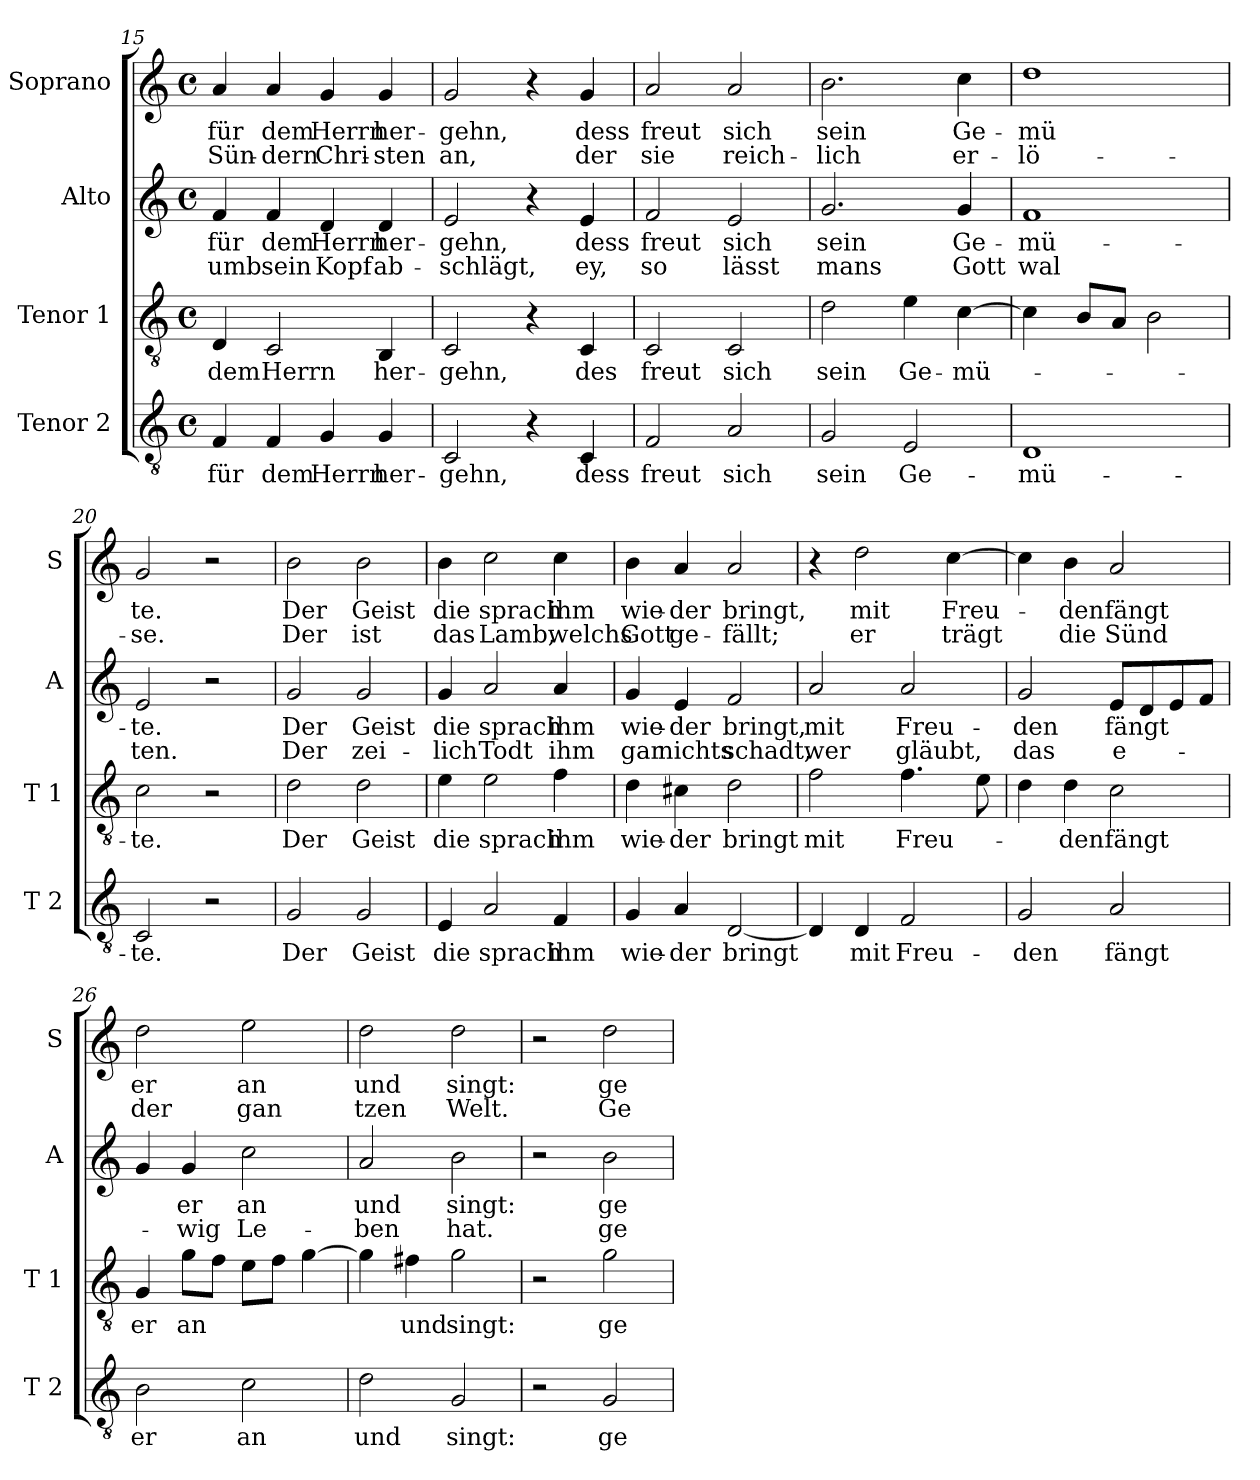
**kern	**text	**kern	**text	**kern	**text	**text	**kern	**text	**text
*part4	*part4	*part3	*part3	*part2	*part2	*part2	*part1	*part1	*part1
*staff4	*staff4	*staff3	*staff3	*staff2	*staff2	*staff2	*staff1	*staff1	*staff1
*I"Tenor 2	*	*I"Tenor 1	*	*I"Alto	*	*	*I"Soprano	*	*
*I'T 2	*	*I'T 1	*	*I'A	*	*	*I'S	*	*
*clefGv2	*	*clefGv2	*	*clefG2	*	*	*clefG2	*	*
*k[]	*	*k[]	*	*k[]	*	*	*k[]	*	*
*C:	*	*C:	*	*C:	*	*	*C:	*	*
*M4/4	*	*M4/4	*	*M4/4	*	*	*M4/4	*	*
*met(c)	*	*met(c)	*	*met(c)	*	*	*met(c)	*	*
=15	=15	=15	=15	=15	=15	=15	=15	=15	=15
!	!LO:LY:b	!	!LO:LY:b	!	!LO:LY:b	!LO:LY:b	!	!LO:LY:b	!LO:LY:b
4F/	für	4D/	dem	4f/	für	-umb	4a/	für	Sün-
!	!LO:LY:b	!	!LO:LY:b	!	!LO:LY:b	!LO:LY:b	!	!LO:LY:b	!LO:LY:b
4F/	dem	2C/	Herrn	4f/	dem	sein	4a/	dem	-dern
!	!LO:LY:b	!	!	!	!LO:LY:b	!LO:LY:b	!	!LO:LY:b	!LO:LY:b
4G/	Herrn	.	.	4d/	Herrn	Kopf	4g/	Herrn	Chri-
!	!LO:LY:b	!	!LO:LY:b	!	!LO:LY:b	!LO:LY:b	!	!LO:LY:b	!LO:LY:b
4G/	her-	4BB/	her-	4d/	her-	ab-	4g/	her-	-sten
=16	=16	=16	=16	=16	=16	=16	=16	=16	=16
!	!LO:LY:b	!	!LO:LY:b	!	!LO:LY:b	!LO:LY:b	!	!LO:LY:b	!LO:LY:b
2C/	-gehn,	2C/	-gehn,	2e/	-gehn,	-schlägt,	2g/	-gehn,	an,
4r	.	4r	.	4r	.	.	4r	.	.
!	!LO:LY:b	!	!LO:LY:b	!	!LO:LY:b	!LO:LY:b	!	!LO:LY:b	!LO:LY:b
4C/	dess	4C/	des	4e/	dess	ey,	4g/	dess	der
=17	=17	=17	=17	=17	=17	=17	=17	=17	=17
!	!LO:LY:b	!	!LO:LY:b	!	!LO:LY:b	!LO:LY:b	!	!LO:LY:b	!LO:LY:b
2F/	freut	2C/	freut	2f/	freut	so	2a/	freut	sie
!	!LO:LY:b	!	!LO:LY:b	!	!LO:LY:b	!LO:LY:b	!	!LO:LY:b	!LO:LY:b
2A/	sich	2C/	sich	2e/	sich	lässt	2a/	sich	reich-
!!LO:LB:g=z
=18	=18	=18	=18	=18	=18	=18	=18	=18	=18
!	!LO:LY:b	!	!LO:LY:b	!	!LO:LY:b	!LO:LY:b	!	!LO:LY:b	!LO:LY:b
2G/	sein	2d\	sein	2.g/	sein	mans	2.b\	sein	-lich
!	!LO:LY:b	!	!LO:LY:b	!	!	!	!	!	!
2E/	Ge-	4e\	Ge-	.	.	.	.	.	.
!	!	!	!LO:LY:b	!	!LO:LY:b	!LO:LY:b	!	!LO:LY:b	!LO:LY:b
.	.	[4c\	-mü-	4g/	Ge-	Gott	4cc\	Ge-	er-
=19	=19	=19	=19	=19	=19	=19	=19	=19	=19
!	!LO:LY:b	!	!	!	!LO:LY:b	!LO:LY:b	!	!LO:LY:b	!LO:LY:b
1D	-mü-	4c\]	.	1f	-mü-	wal	1dd	-mü	-lö-
.	.	8B/L	.	.	.	.	.	.	.
.	.	8A/J	.	.	.	.	.	.	.
.	.	2B\	.	.	.	.	.	.	.
=20	=20	=20	=20	=20	=20	=20	=20	=20	=20
!	!LO:LY:b	!	!LO:LY:b	!	!LO:LY:b	!LO:LY:b	!	!LO:LY:b	!LO:LY:b
2C/	-te.	2c\	-te.	2e/	-te.	ten.	2g/	te.	-se.
2r	.	2r	.	2r	.	.	2r	.	.
=21	=21	=21	=21	=21	=21	=21	=21	=21	=21
!	!LO:LY:b	!	!LO:LY:b	!	!LO:LY:b	!LO:LY:b	!	!LO:LY:b	!LO:LY:b
2G/	Der	2d\	Der	2g/	Der	Der	2b\	Der	Der
!	!LO:LY:b	!	!LO:LY:b	!	!LO:LY:b	!LO:LY:b	!	!LO:LY:b	!LO:LY:b
2G/	Geist	2d\	Geist	2g/	Geist	zei-	2b\	Geist	ist
=22	=22	=22	=22	=22	=22	=22	=22	=22	=22
!	!LO:LY:b	!	!LO:LY:b	!	!LO:LY:b	!LO:LY:b	!	!LO:LY:b	!LO:LY:b
4E/	die	4e\	die	4g/	die	-lich	4b\	die	das
!	!LO:LY:b	!	!LO:LY:b	!	!LO:LY:b	!LO:LY:b	!	!LO:LY:b	!LO:LY:b
2A/	sprach	2e\	sprach	2a/	sprach	Todt	2cc\	sprach	Lamb,
!	!LO:LY:b	!	!LO:LY:b	!	!LO:LY:b	!LO:LY:b	!	!LO:LY:b	!LO:LY:b
4F/	ihm	4f\	ihm	4a/	ihm	ihm	4cc\	ihm	welchs
=23	=23	=23	=23	=23	=23	=23	=23	=23	=23
!	!LO:LY:b	!	!LO:LY:b	!	!LO:LY:b	!LO:LY:b	!	!LO:LY:b	!LO:LY:b
4G/	wie-	4d\	wie-	4g/	wie-	gar	4b\	wie-	Gott
!	!LO:LY:b	!	!LO:LY:b	!	!LO:LY:b	!LO:LY:b	!	!LO:LY:b	!LO:LY:b
4A/	-der	4c#X\	-der	4e/	-der	nichts	4a/	-der	ge-
!	!LO:LY:b	!	!LO:LY:b	!	!LO:LY:b	!LO:LY:b	!	!LO:LY:b	!LO:LY:b
[2D/	bringt	2d\	bringt	2f/	bringt,	schadt,	2a/	bringt,	-fällt;
!!LO:LB:g=z
=24	=24	=24	=24	=24	=24	=24	=24	=24	=24
!	!	!	!LO:LY:b	!	!LO:LY:b	!LO:LY:b	!	!	!
4D/]	.	2f\	mit	2a/	mit	wer	4r	.	.
!	!LO:LY:b	!	!	!	!	!	!	!LO:LY:b	!LO:LY:b
4D/	mit	.	.	.	.	.	2dd\	mit	er
!	!LO:LY:b	!	!LO:LY:b	!	!LO:LY:b	!LO:LY:b	!	!	!
2F/	Freu-	4.f\	Freu-	2a/	Freu-	gläubt,	.	.	.
!	!	!	!	!	!	!	!	!LO:LY:b	!LO:LY:b
.	.	.	.	.	.	.	[4cc\	Freu-	trägt
.	.	8e\	.	.	.	.	.	.	.
=25	=25	=25	=25	=25	=25	=25	=25	=25	=25
!	!LO:LY:b	!	!	!	!LO:LY:b	!LO:LY:b	!	!	!
2G/	-den	4d\	.	2g/	-den	das	4cc\]	.	.
!	!	!	!LO:LY:b	!	!	!	!	!LO:LY:b	!LO:LY:b
.	.	4d\	-den	.	.	.	4b\	-den	die
!	!LO:LY:b	!	!LO:LY:b	!	!LO:LY:b	!LO:LY:b	!	!LO:LY:b	!LO:LY:b
2A/	fängt	2c\	fängt	8e/L	fängt	e-	2a/	fängt	Sünd
.	.	.	.	8d/	.	.	.	.	.
.	.	.	.	8e/	.	.	.	.	.
.	.	.	.	8f/J	.	.	.	.	.
=26	=26	=26	=26	=26	=26	=26	=26	=26	=26
!	!LO:LY:b	!	!LO:LY:b	!	!	!	!	!LO:LY:b	!LO:LY:b
2B\	er	4G/	er	4g/	.	.	2dd\	er	der
!	!	!	!LO:LY:b	!	!LO:LY:b	!LO:LY:b	!	!	!
.	.	8g\L	an	4g/	er	-wig	.	.	.
.	.	8f\J	.	.	.	.	.	.	.
!	!LO:LY:b	!	!	!	!LO:LY:b	!LO:LY:b	!	!LO:LY:b	!LO:LY:b
2c\	an	8e\L	.	2cc\	an	Le-	2ee\	an	gan
.	.	8f\J	.	.	.	.	.	.	.
.	.	[4g\	.	.	.	.	.	.	.
=27	=27	=27	=27	=27	=27	=27	=27	=27	=27
!	!LO:LY:b	!	!	!	!LO:LY:b	!LO:LY:b	!	!LO:LY:b	!LO:LY:b
2d\	und	4g\]	.	2a/	und	-ben	2dd\	und	tzen
!	!	!	!LO:LY:b	!	!	!	!	!	!
.	.	4f#X\	und	.	.	.	.	.	.
!	!LO:LY:b	!	!LO:LY:b	!	!LO:LY:b	!LO:LY:b	!	!LO:LY:b	!LO:LY:b
2G/	singt:	2g\	singt:	2b\	singt:	hat.	2dd\	singt:	Welt.
=28	=28	=28	=28	=28	=28	=28	=28	=28	=28
2r	.	2r	.	2r	.	.	2r	.	.
!	!LO:LY:b	!	!LO:LY:b	!	!LO:LY:b	!LO:LY:b	!	!LO:LY:b	!LO:LY:b
2G/	ge-	2g\	ge-	2b\	ge-	ge-	2dd\	ge-	Ge-
=	=	=	=	=	=	=	=	=	=
*-	*-	*-	*-	*-	*-	*-	*-	*-	*-
